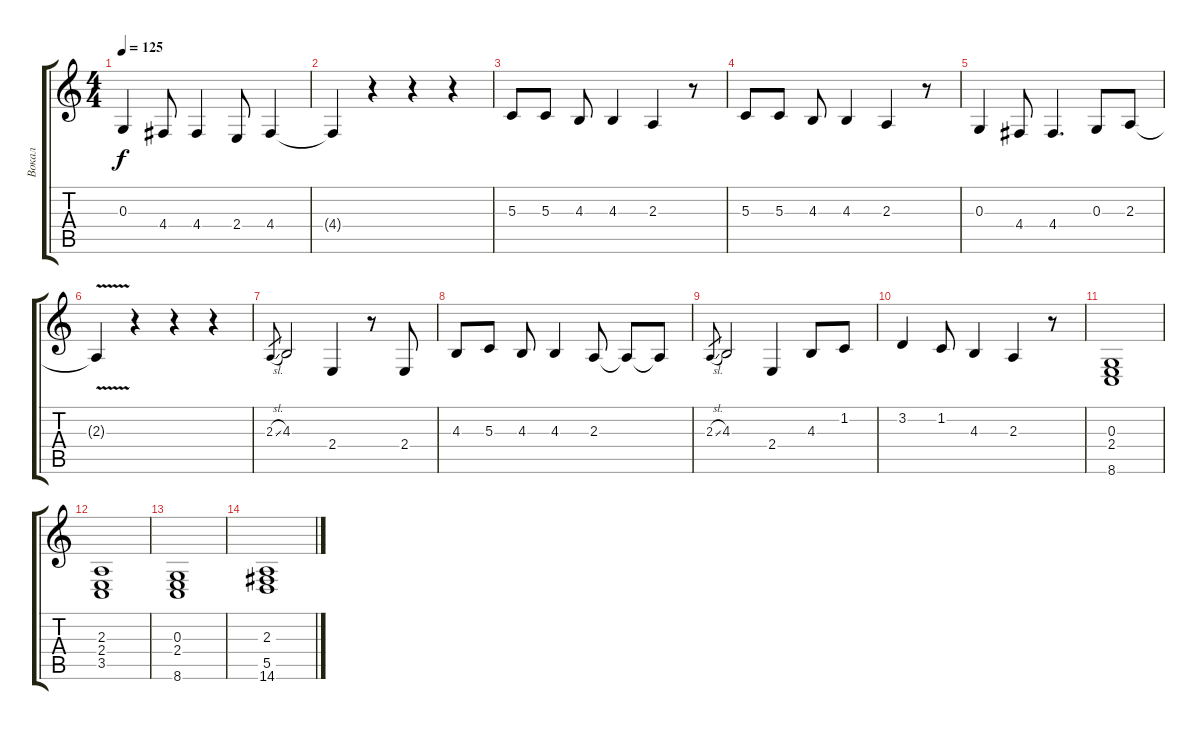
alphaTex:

\track ("Вокал" "Вокал") {mute instrument accordion}
\staff {score tabs}
\tuning (E4 B3 G3 D3 A2 E2) {hide}
\ts (4 4)
\tempo 125
\clef g2
\ks c
0.3.4{dy f} 4.4.8 4.4.4 2.4.8 4.4.4 |
4.4{t}.4 r.4 r.4 r.4 |
5.3.8 5.3.8 4.3.8 4.3.4 2.3.4 r.8 |
5.3.8 5.3.8 4.3.8 4.3.4 2.3.4 r.8 |
0.3.4 4.4.8 4.4.4{d} 0.3.8 2.3.8 |
2.3{v t}.4 r.4 r.4 r.4 |
2.3{sl}.8{gr} 4.3.2 2.4.4 r.8 2.4.8 |
4.3.8 5.3.8 4.3.8 4.3.4 2.3.8 2.3{t}.8 2.3{t}.8 |
2.3{sl}.8{gr} 4.3.2 2.4.4 4.3.8 1.2.8 |
3.2.4 1.2.8 4.3.4 2.3.4 r.8 |
(0.3 2.4 8.6).1{instrument sopranosax} |
(2.3 2.4 3.5).1 |
(0.3 2.4 8.6).1{instrument sopranosax} |
(2.3 5.5 14.6).1
